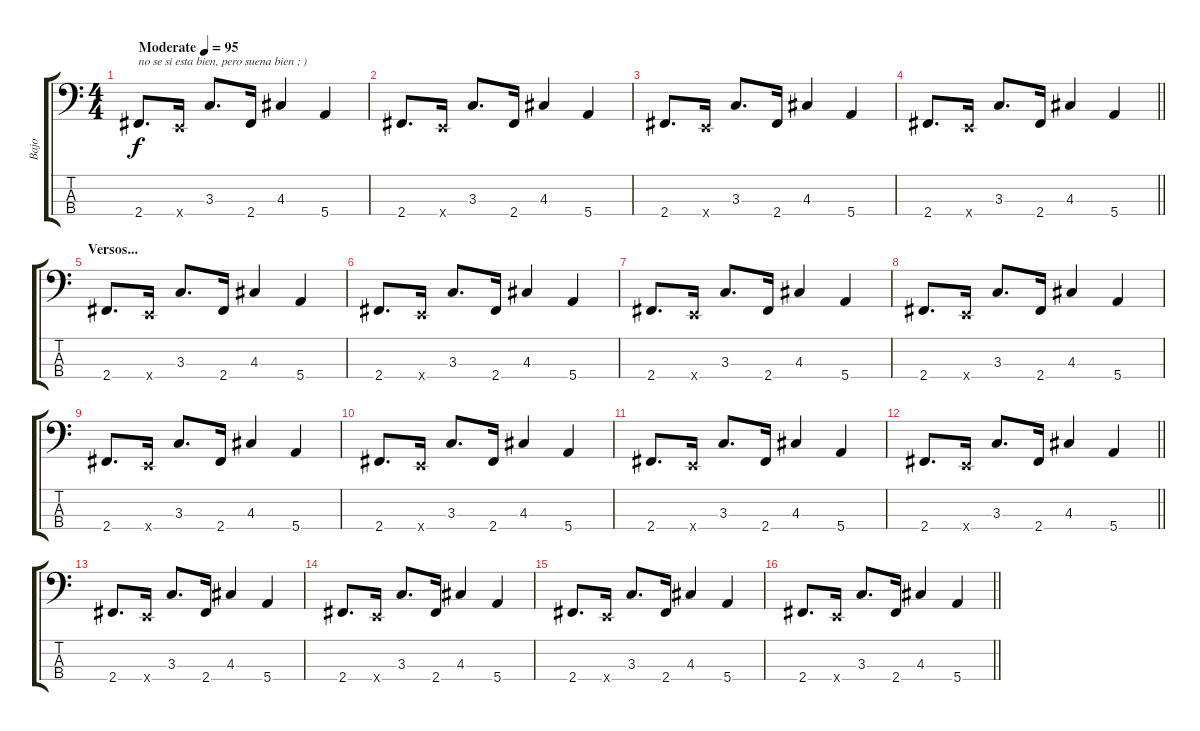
\track ("Bajo" "Bajo") {instrument electricbassfinger}
\staff {score tabs}
\tuning (G2 D2 A1 E1) {hide}
\ts (4 4)
\tempo (95 "Moderate")
\clef f4
\ks c
2.4.8{d txt "no se si esta bien, pero suena bien ; )" dy f volume 16 instrument electricbassfinger} 0.4{x}.16 3.3.8{d} 2.4.16 4.3.4 5.4.4 |
2.4.8{d} 0.4{x}.16 3.3.8{d} 2.4.16 4.3.4 5.4.4 |
2.4.8{d} 0.4{x}.16 3.3.8{d} 2.4.16 4.3.4 5.4.4 |
\barLineRight lightlight
2.4.8{d} 0.4{x}.16 3.3.8{d} 2.4.16 4.3.4 5.4.4 |
\section ("" "Versos... ")
2.4.8{d} 0.4{x}.16 3.3.8{d} 2.4.16 4.3.4 5.4.4 |
2.4.8{d} 0.4{x}.16 3.3.8{d} 2.4.16 4.3.4 5.4.4 |
2.4.8{d} 0.4{x}.16 3.3.8{d} 2.4.16 4.3.4 5.4.4 |
2.4.8{d} 0.4{x}.16 3.3.8{d} 2.4.16 4.3.4 5.4.4 |
2.4.8{d} 0.4{x}.16 3.3.8{d} 2.4.16 4.3.4 5.4.4 |
2.4.8{d} 0.4{x}.16 3.3.8{d} 2.4.16 4.3.4 5.4.4 |
2.4.8{d} 0.4{x}.16 3.3.8{d} 2.4.16 4.3.4 5.4.4 |
\barLineRight lightlight
2.4.8{d} 0.4{x}.16 3.3.8{d} 2.4.16 4.3.4 5.4.4 |
2.4.8{d} 0.4{x}.16 3.3.8{d} 2.4.16 4.3.4 5.4.4 |
2.4.8{d} 0.4{x}.16 3.3.8{d} 2.4.16 4.3.4 5.4.4 |
2.4.8{d} 0.4{x}.16 3.3.8{d} 2.4.16 4.3.4 5.4.4 |
\barLineRight lightlight
2.4.8{d} 0.4{x}.16 3.3.8{d} 2.4.16 4.3.4 5.4.4
